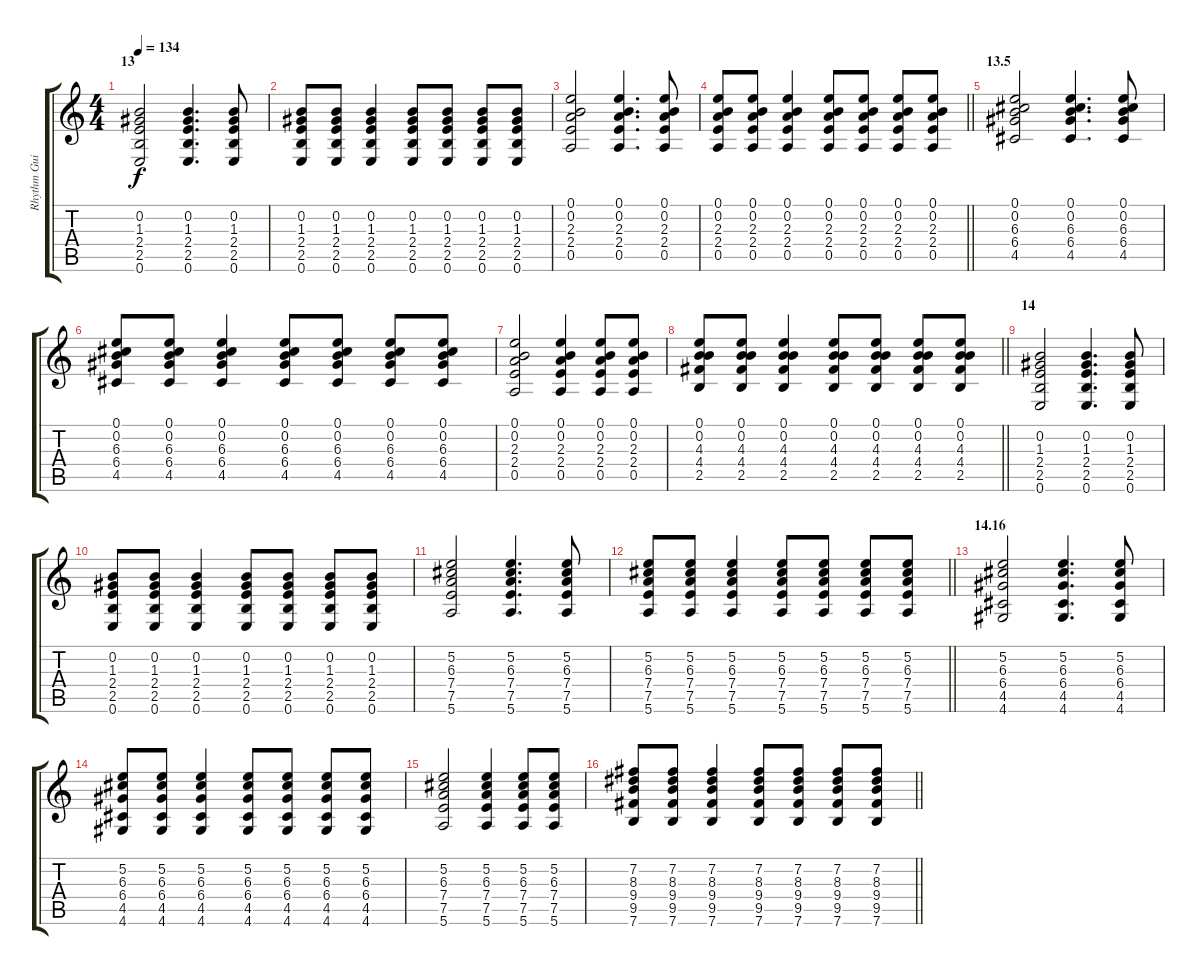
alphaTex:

\track ("Rhythm Guitar" "Rhythm Gui") {instrument acousticguitarsteel}
\staff {score tabs}
\tuning (E4 B3 G3 D3 A2 E2) {hide}
\ts (4 4)
\section ("" "13")
\tempo 134
\clef g2
\ks c
(0.2 1.3 2.4 2.5 0.6).2{dy f} (0.2 1.3 2.4 2.5 0.6).4{d} (0.2 1.3 2.4 2.5 0.6).8 |
(0.2 1.3 2.4 2.5 0.6).8 (0.2 1.3 2.4 2.5 0.6).8 (0.2 1.3 2.4 2.5 0.6).4 (0.2 1.3 2.4 2.5 0.6).8 (0.2 1.3 2.4 2.5 0.6).8 (0.2 1.3 2.4 2.5 0.6).8 (0.2 1.3 2.4 2.5 0.6).8 |
(0.1 0.2 2.3 2.4 0.5).2 (0.1 0.2 2.3 2.4 0.5).4{d} (0.1 0.2 2.3 2.4 0.5).8 |
\barLineRight lightlight
(0.1 0.2 2.3 2.4 0.5).8 (0.1 0.2 2.3 2.4 0.5).8 (0.1 0.2 2.3 2.4 0.5).4 (0.1 0.2 2.3 2.4 0.5).8 (0.1 0.2 2.3 2.4 0.5).8 (0.1 0.2 2.3 2.4 0.5).8 (0.1 0.2 2.3 2.4 0.5).8 |
\section ("" "13.5")
(0.1 0.2 6.3 6.4 4.5).2 (0.1 0.2 6.3 6.4 4.5).4{d} (0.1 0.2 6.3 6.4 4.5).8 |
(0.1 0.2 6.3 6.4 4.5).8 (0.1 0.2 6.3 6.4 4.5).8 (0.1 0.2 6.3 6.4 4.5).4 (0.1 0.2 6.3 6.4 4.5).8 (0.1 0.2 6.3 6.4 4.5).8 (0.1 0.2 6.3 6.4 4.5).8 (0.1 0.2 6.3 6.4 4.5).8 |
(0.1 0.2 2.3 2.4 0.5).2 (0.1 0.2 2.3 2.4 0.5).4 (0.1 0.2 2.3 2.4 0.5).8 (0.1 0.2 2.3 2.4 0.5).8 |
\barLineRight lightlight
(0.1 0.2 4.3 4.4 2.5).8 (0.1 0.2 4.3 4.4 2.5).8 (0.1 0.2 4.3 4.4 2.5).4 (0.1 0.2 4.3 4.4 2.5).8 (0.1 0.2 4.3 4.4 2.5).8 (0.1 0.2 4.3 4.4 2.5).8 (0.1 0.2 4.3 4.4 2.5).8 |
\section ("" "14")
(0.2 1.3 2.4 2.5 0.6).2 (0.2 1.3 2.4 2.5 0.6).4{d} (0.2 1.3 2.4 2.5 0.6).8 |
(0.2 1.3 2.4 2.5 0.6).8 (0.2 1.3 2.4 2.5 0.6).8 (0.2 1.3 2.4 2.5 0.6).4 (0.2 1.3 2.4 2.5 0.6).8 (0.2 1.3 2.4 2.5 0.6).8 (0.2 1.3 2.4 2.5 0.6).8 (0.2 1.3 2.4 2.5 0.6).8 |
(5.2 6.3 7.4 7.5 5.6).2 (5.2 6.3 7.4 7.5 5.6).4{d} (5.2 6.3 7.4 7.5 5.6).8 |
\barLineRight lightlight
(5.2 6.3 7.4 7.5 5.6).8 (5.2 6.3 7.4 7.5 5.6).8 (5.2 6.3 7.4 7.5 5.6).4 (5.2 6.3 7.4 7.5 5.6).8 (5.2 6.3 7.4 7.5 5.6).8 (5.2 6.3 7.4 7.5 5.6).8 (5.2 6.3 7.4 7.5 5.6).8 |
\section ("" "14.16")
(5.2 6.3 6.4 4.5 4.6).2 (5.2 6.3 6.4 4.5 4.6).4{d} (5.2 6.3 6.4 4.5 4.6).8 |
(5.2 6.3 6.4 4.5 4.6).8 (5.2 6.3 6.4 4.5 4.6).8 (5.2 6.3 6.4 4.5 4.6).4 (5.2 6.3 6.4 4.5 4.6).8 (5.2 6.3 6.4 4.5 4.6).8 (5.2 6.3 6.4 4.5 4.6).8 (5.2 6.3 6.4 4.5 4.6).8 |
(5.2 6.3 7.4 7.5 5.6).2 (5.2 6.3 7.4 7.5 5.6).4 (5.2 6.3 7.4 7.5 5.6).8 (5.2 6.3 7.4 7.5 5.6).8 |
\barLineRight lightlight
(7.2 8.3 9.4 9.5 7.6).8 (7.2 8.3 9.4 9.5 7.6).8 (7.2 8.3 9.4 9.5 7.6).4 (7.2 8.3 9.4 9.5 7.6).8 (7.2 8.3 9.4 9.5 7.6).8 (7.2 8.3 9.4 9.5 7.6).8 (7.2 8.3 9.4 9.5 7.6).8
